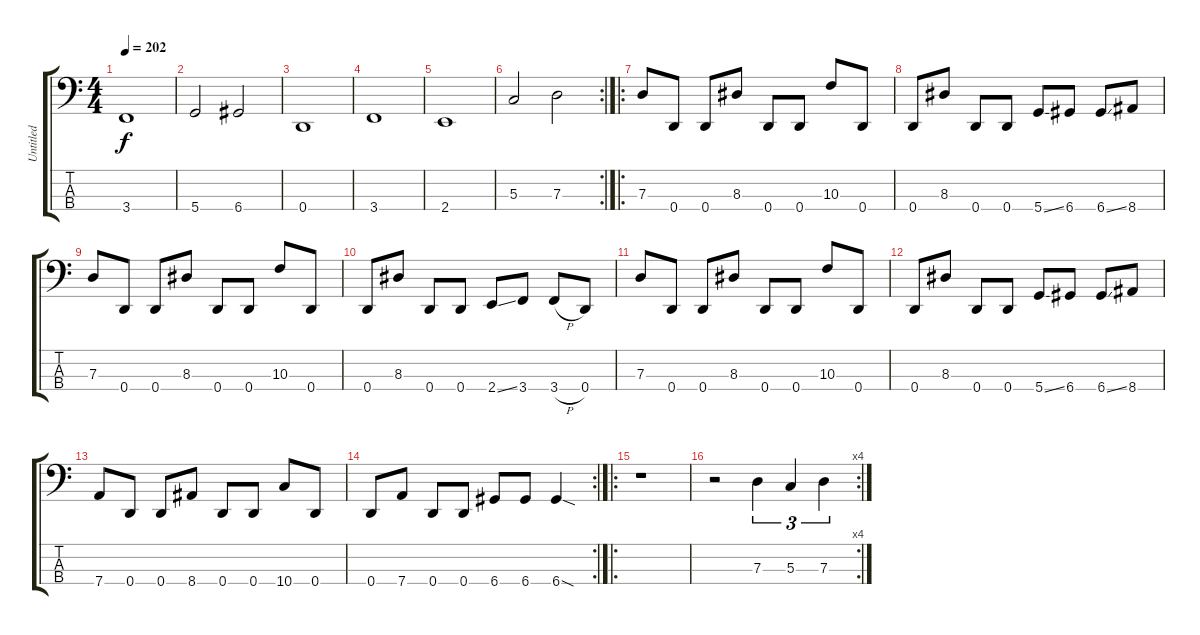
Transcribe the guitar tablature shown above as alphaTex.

\track ("Untitled" "Untitled") {instrument electricbassfinger}
\staff {score tabs}
\tuning (F2 C2 G1 D1) {hide}
\ts (4 4)
\tempo 202
\clef f4
\ks c
3.4.1{dy f} |
5.4.2 6.4.2 |
0.4.1 |
3.4.1 |
2.4.1 |
\rc 2
5.3.2 7.3.2 |
\ro
7.3.8 0.4.8 0.4.8 8.3.8 0.4.8 0.4.8 10.3.8 0.4.8 |
0.4.8 8.3.8 0.4.8 0.4.8 5.4{ss}.8 6.4.8 6.4{ss}.8 8.4.8 |
7.3.8 0.4.8 0.4.8 8.3.8 0.4.8 0.4.8 10.3.8 0.4.8 |
0.4.8 8.3.8 0.4.8 0.4.8 2.4{ss}.8 3.4.8 3.4{h}.8 0.4.8 |
7.3.8 0.4.8 0.4.8 8.3.8 0.4.8 0.4.8 10.3.8 0.4.8 |
0.4.8 8.3.8 0.4.8 0.4.8 5.4{ss}.8 6.4.8 6.4{ss}.8 8.4.8 |
7.4.8 0.4.8 0.4.8 8.4.8 0.4.8 0.4.8 10.4.8 0.4.8 |
\rc 2
0.4.8 7.4.8 0.4.8 0.4.8 6.4.8 6.4.8 6.4{sod}.4 |
\ro
r.1 |
\rc 4
r.2 7.3.4{tu (3 2)} 5.3.4{tu (3 2)} 7.3.4{tu (3 2)}
